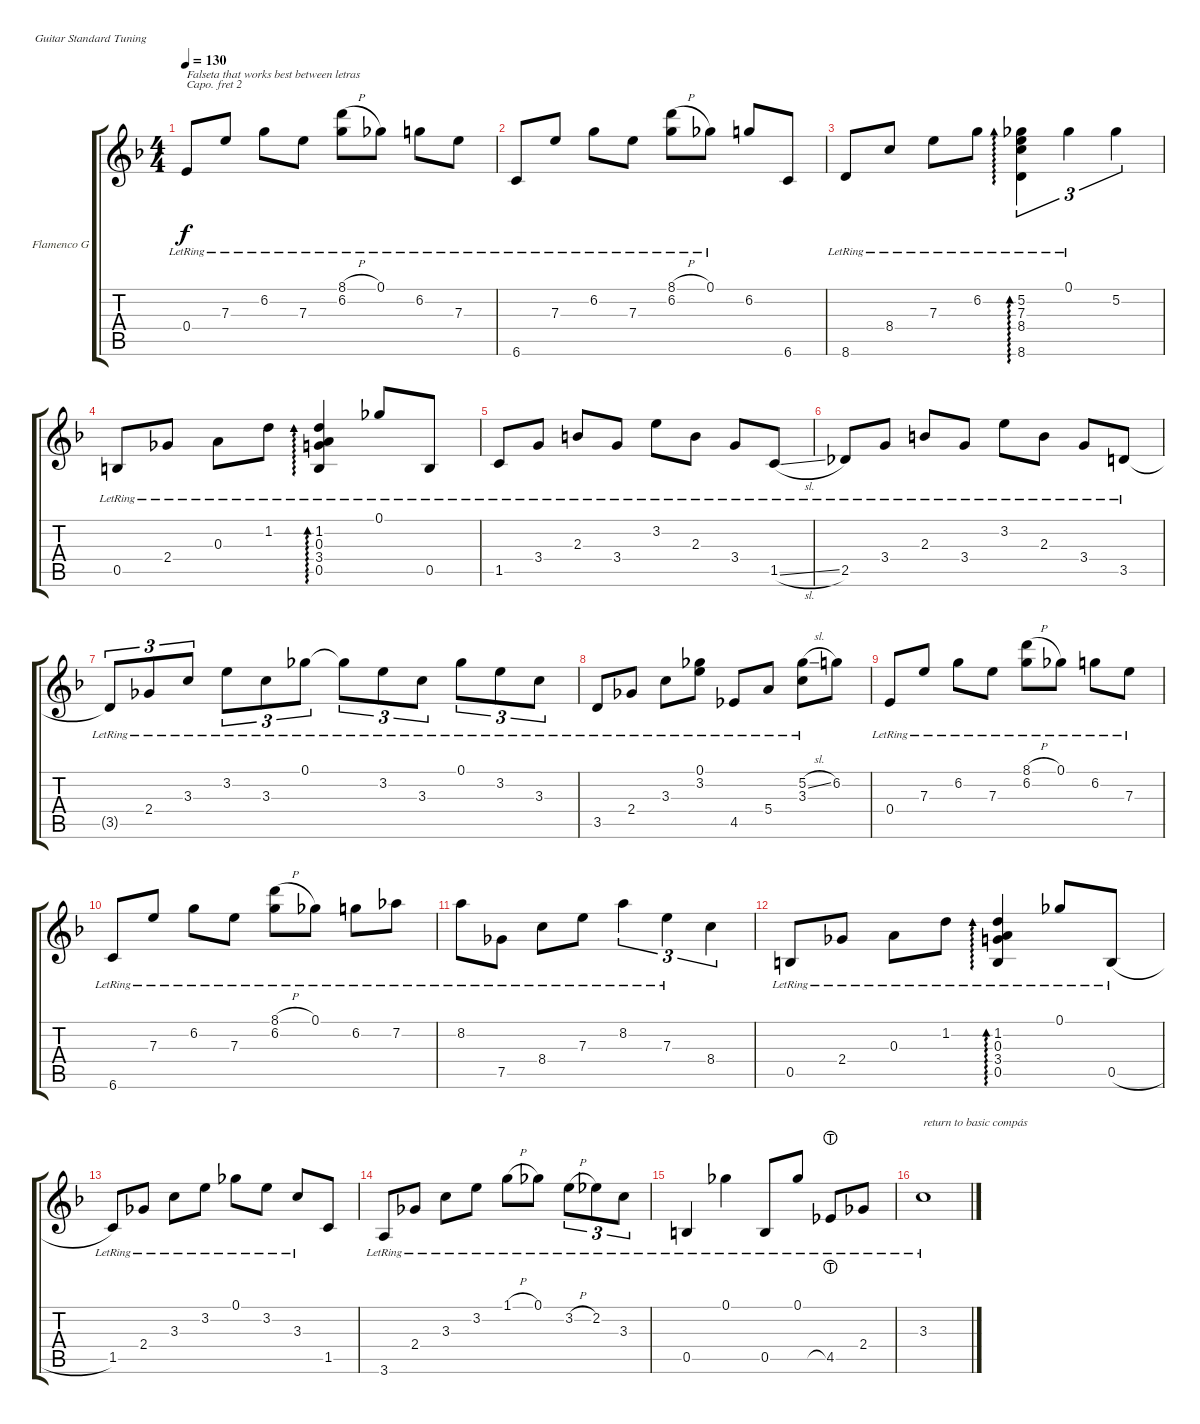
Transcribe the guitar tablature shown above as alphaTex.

\defaultSystemsLayout 4
\bracketExtendMode groupsimilarinstruments
\firstSystemTrackNameOrientation horizontal
\otherSystemsTrackNameOrientation horizontal
\track ("Flamenco Guitar" "Flamenco G") {instrument acousticguitarnylon}
\staff {score tabs}
\capo 2
\tuning (E4 B3 G3 D3 A2 E2)
\ts (4 4)
\tempo 130
\clef g2
\ks f
0.4{lr}.8{txt "Falseta that works best between letras" dy f instrument acousticguitarnylon} 7.3{lr}.8 6.2{lr}.8 7.3{lr}.8 (8.1{h lr} 6.2{lr}).8 0.1{lr}.8 6.2{lr}.8 7.3{lr}.8 |
6.6{lr}.8 7.3{lr}.8 6.2{lr}.8 7.3{lr}.8 (8.1{h lr} 6.2{lr}).8 0.1{lr}.8 6.2.8 6.6.8 |
8.6{lr}.8 8.4{lr}.8 7.3{lr}.8 6.2{lr}.8 (8.6{lr} 8.4{lr} 7.3{lr} 5.2{lr}).4{tu (3 2) ad 0} 0.1{lr}.4{tu (3 2)} 5.2.4{tu (3 2)} |
0.5{lr}.8 2.4{lr}.8 0.3{lr}.8 1.2{lr}.8 (0.5{lr} 3.4{lr} 0.3{lr} 1.2{lr}).4{ad 0} 0.1{lr}.8 0.5{lr}.8 |
1.5{lr}.8 3.4{lr}.8 2.3{lr}.8 3.4{lr}.8 3.2{lr}.8 2.3{lr}.8 3.4{lr}.8 1.5{sl lr}.8 |
2.5{lr}.8 3.4{lr}.8 2.3{lr}.8 3.4{lr}.8 3.2{lr}.8 2.3{lr}.8 3.4{lr}.8 3.5{lr}.8 |
3.5{lr t}.8{tu (3 2)} 2.4{lr}.8{tu (3 2)} 3.3{lr}.8{tu (3 2)} 3.2{lr}.8{tu (3 2)} 3.3{lr}.8{tu (3 2)} 0.1{lr}.8{tu (3 2)} 0.1{lr t}.8{tu (3 2)} 3.2{lr}.8{tu (3 2)} 3.3{lr}.8{tu (3 2)} 0.1{lr}.8{tu (3 2)} 3.2{lr}.8{tu (3 2)} 3.3{lr}.8{tu (3 2)} |
3.5{lr}.8 2.4{lr}.8 3.3{lr}.8 (3.2{lr} 0.1{lr}).8 4.5{lr}.8 5.4{lr}.8 (3.3{lr} 5.2{sl lr}).8 6.2.8 |
0.4{lr}.8 7.3{lr}.8 6.2{lr}.8 7.3{lr}.8 (8.1{h lr} 6.2{lr}).8 0.1{lr}.8 6.2{lr}.8 7.3{lr}.8 |
6.6{lr}.8 7.3{lr}.8 6.2{lr}.8 7.3{lr}.8 (8.1{h lr} 6.2{lr}).8 0.1{lr}.8 6.2{lr}.8 7.2{lr}.8 |
8.2{lr}.8 7.5{lr}.8 8.4{lr}.8 7.3{lr}.8 8.2{lr}.4{tu (3 2)} 7.3{lr}.4{tu (3 2)} 8.4.4{tu (3 2)} |
0.5{lr}.8 2.4{lr}.8 0.3{lr}.8 1.2{lr}.8 (0.5{lr} 3.4{lr} 0.3{lr} 1.2{lr}).4{ad 0} 0.1{lr}.8 0.5{h lr}.8 |
\scale
0.28352 1.5{lr}.8 2.4{lr}.8 3.3{lr}.8 3.2{lr}.8 0.1{lr}.8 3.2{lr}.8 3.3{lr}.8 1.5.8 |
\scale
0.318436 3.6{lr}.8 2.4{lr}.8 3.3{lr}.8 3.2{lr}.8 1.1{h lr}.8 0.1{lr}.8 3.2{h lr}.8{tu (3 2)} 2.2{lr}.8{tu (3 2)} 3.3{lr}.8{tu (3 2)} |
\scale
0.242876 0.5{lr}.4 0.1{lr}.4 0.5{lr}.8 0.1{lr}.8 4.5{lht lr}.8 2.4{lr}.8 |
\scale
0.153631 3.3{lr}.1{txt "return to basic compás"}
